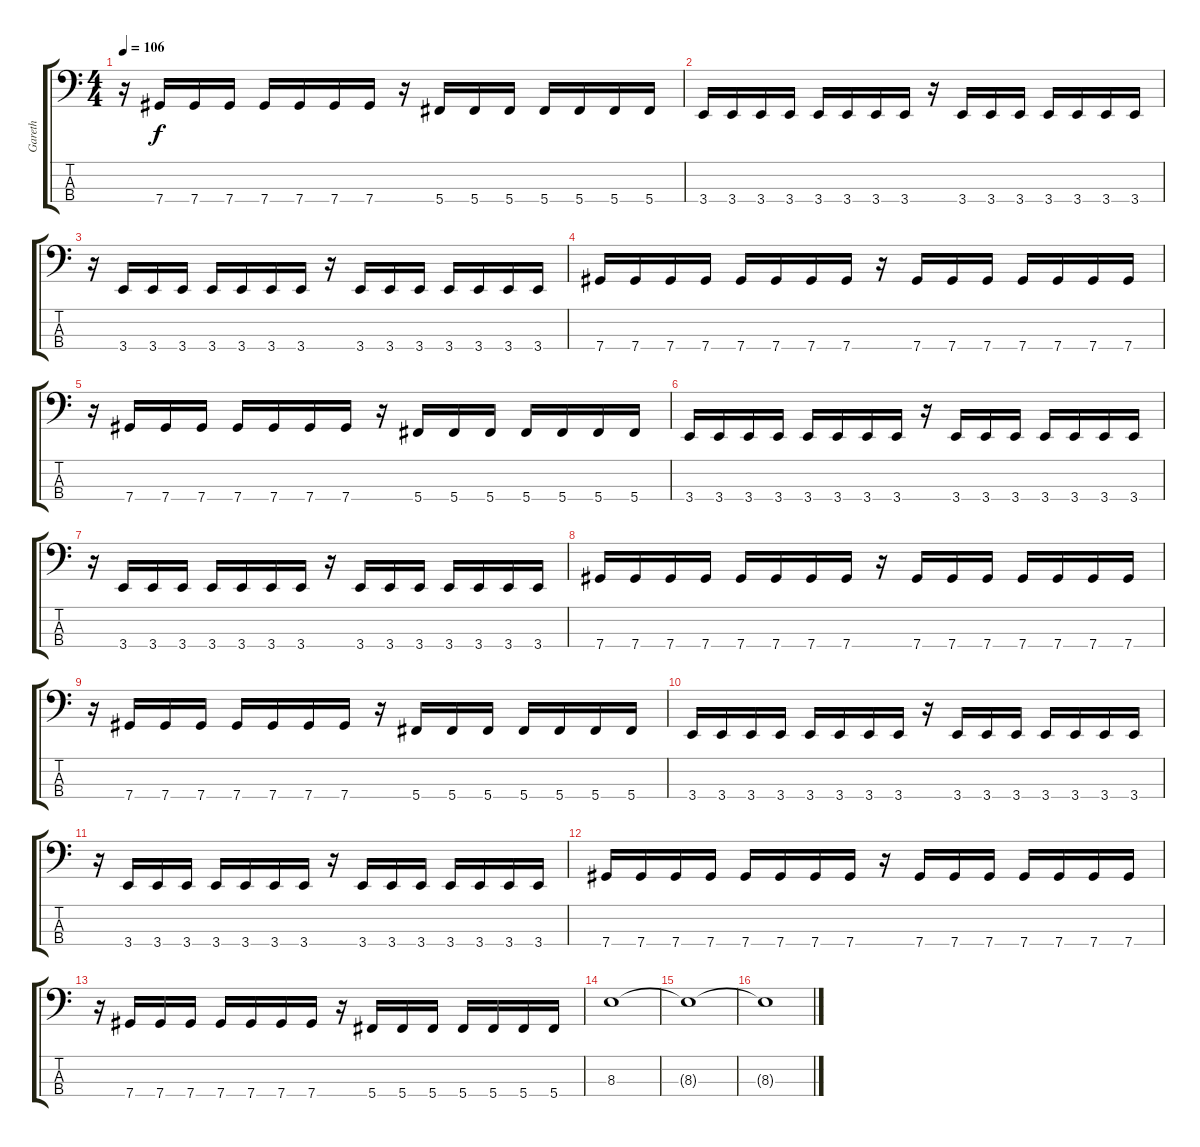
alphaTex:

\track ("Gareth" "Gareth") {instrument electricbassfinger}
\staff {score tabs}
\tuning (Gb2 Db2 Ab1 Db1) {hide}
\ts (4 4)
\tempo 106
\clef f4
\ks c
r.16{dy f} 7.4.16 7.4.16 7.4.16 7.4.16 7.4.16 7.4.16 7.4.16 r.16 5.4.16 5.4.16 5.4.16 5.4.16 5.4.16 5.4.16 5.4.16 |
3.4.16 3.4.16 3.4.16 3.4.16 3.4.16 3.4.16 3.4.16 3.4.16 r.16 3.4.16 3.4.16 3.4.16 3.4.16 3.4.16 3.4.16 3.4.16 |
r.16 3.4.16 3.4.16 3.4.16 3.4.16 3.4.16 3.4.16 3.4.16 r.16 3.4.16 3.4.16 3.4.16 3.4.16 3.4.16 3.4.16 3.4.16 |
7.4.16 7.4.16 7.4.16 7.4.16 7.4.16 7.4.16 7.4.16 7.4.16 r.16 7.4.16 7.4.16 7.4.16 7.4.16 7.4.16 7.4.16 7.4.16 |
r.16 7.4.16 7.4.16 7.4.16 7.4.16 7.4.16 7.4.16 7.4.16 r.16 5.4.16 5.4.16 5.4.16 5.4.16 5.4.16 5.4.16 5.4.16 |
3.4.16 3.4.16 3.4.16 3.4.16 3.4.16 3.4.16 3.4.16 3.4.16 r.16 3.4.16 3.4.16 3.4.16 3.4.16 3.4.16 3.4.16 3.4.16 |
r.16 3.4.16 3.4.16 3.4.16 3.4.16 3.4.16 3.4.16 3.4.16 r.16 3.4.16 3.4.16 3.4.16 3.4.16 3.4.16 3.4.16 3.4.16 |
7.4.16 7.4.16 7.4.16 7.4.16 7.4.16 7.4.16 7.4.16 7.4.16 r.16 7.4.16 7.4.16 7.4.16 7.4.16 7.4.16 7.4.16 7.4.16 |
r.16 7.4.16 7.4.16 7.4.16 7.4.16 7.4.16 7.4.16 7.4.16 r.16 5.4.16 5.4.16 5.4.16 5.4.16 5.4.16 5.4.16 5.4.16 |
3.4.16 3.4.16 3.4.16 3.4.16 3.4.16 3.4.16 3.4.16 3.4.16 r.16 3.4.16 3.4.16 3.4.16 3.4.16 3.4.16 3.4.16 3.4.16 |
r.16 3.4.16 3.4.16 3.4.16 3.4.16 3.4.16 3.4.16 3.4.16 r.16 3.4.16 3.4.16 3.4.16 3.4.16 3.4.16 3.4.16 3.4.16 |
7.4.16 7.4.16 7.4.16 7.4.16 7.4.16 7.4.16 7.4.16 7.4.16 r.16 7.4.16 7.4.16 7.4.16 7.4.16 7.4.16 7.4.16 7.4.16 |
r.16 7.4.16 7.4.16 7.4.16 7.4.16 7.4.16 7.4.16 7.4.16 r.16 5.4.16 5.4.16 5.4.16 5.4.16 5.4.16 5.4.16 5.4.16 |
8.3.1{volume 2} |
8.3{t}.1 |
8.3{t}.1
